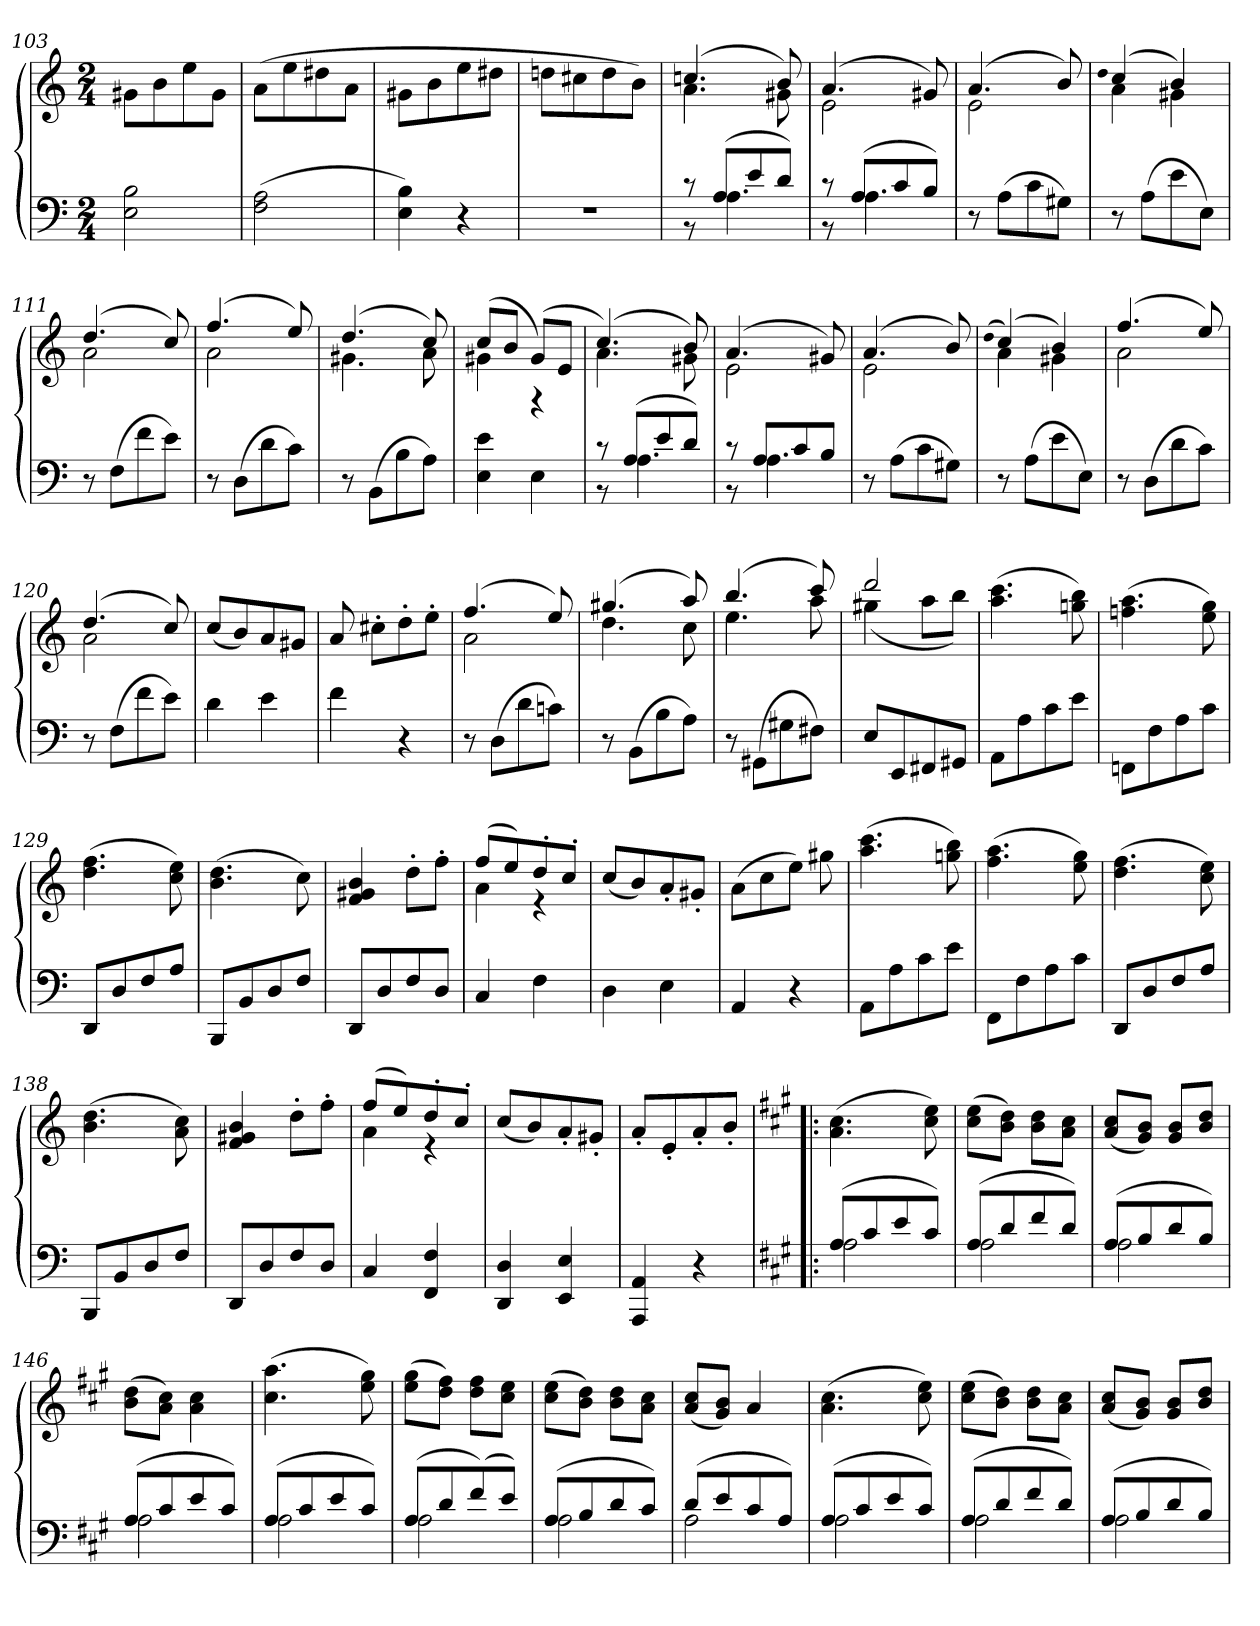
**kern	**kern
*part1	*part1
*staff2	*staff1
*clefF4	*clefG2
*k[]	*k[]
*a:	*a:
*M2/4	*M2/4
=103	=103
2E\ 2B\	8g#X\L
.	8b\
.	8ee\
.	8g#\J
=104	=104
(2F\ 2A\	(8a\L
.	8ee\
.	8dd#X\
.	8a\J
=105	=105
4E\ 4B\)	8g#X\L
.	8b\
4r	8ee\
.	8dd#X\J
=106	=106
2r	8ddn\L
.	8cc#X\
.	8dd\
.	8b\J)
=107	=107
*^	*^
8r	8r	(4.ccn/	4.a\
(8A/L	4.A\	.	.
8e/	.	.	.
8d/J)	.	8b/)	8g#X\
=108	=108	=108	=108
8r	8r	(4.a/	2e\
(8A/L	4.A\	.	.
8c/	.	.	.
8B/J)	.	8g#X/)	.
*v	*v	*	*
=109	=109	=109
8r	(4.a/	2e\
(8A\L	.	.
8c\	.	.
8G#X\J)	8b/)	.
=110	=110	=110
.	qdd	.
8r	(4cc/	4a\
(8A\L	.	.
8e\	4b/)	4g#X\
8E\J)	.	.
=111	=111	=111
8r	(4.dd/	2a\
(8F\L	.	.
8f\	.	.
8e\J)	8cc/)	.
=112	=112	=112
8r	(4.ff/	2a\
(8D\L	.	.
8d\	.	.
8c\J)	8ee/)	.
=113	=113	=113
8r	(4.dd/	4.g#X\
(8BB\L	.	.
8B\	.	.
8A\J)	8cc/)	8a\
=114	=114	=114
4E\ 4e\	(8cc/L	4g#X\
.	8b/J	.
4E\	(8g#/L)	4r
.	8e/J	.
=115	=115	=115
*^	*	*
8r	8r	(4.cc/)	4.a\
(8A/L	4.A\	.	.
8e/	.	.	.
8d/J)	.	8b/)	8g#X\
=116	=116	=116	=116
8r	8r	(4.a/	2e\
8A/L	4.A\	.	.
8c/	.	.	.
8B/J	.	8g#X/)	.
*v	*v	*	*
=117	=117	=117
8r	(4.a/	2e\
(8A\L	.	.
8c\	.	.
8G#X\J)	8b/)	.
=118	=118	=118
.	(qdd	.
8r	(4cc/)	4a\
(8A\L	.	.
8e\	4b/)	4g#X\
8E\J)	.	.
=119	=119	=119
8r	(4.ff/	2a\
(8D\L	.	.
8d\	.	.
8c\J)	8ee/)	.
=120	=120	=120
8r	(4.dd/	2a\
(8F\L	.	.
8f\	.	.
8e\J)	8cc/)	.
*	*v	*v
=121	=121
4d\	(8cc/L
.	8b/)
4e\	8a/
.	8g#X/J
=122	=122
4f\	8a/
.	8cc#X'\L
4r	8dd'\
.	8ee'\J
=123	=123
*	*^
8r	(4.ff/	2a\
(8D\L	.	.
8d\	.	.
8cn\J)	8ee/)	.
=124	=124	=124
8r	(4.gg#X/	4.dd\
(8BB\L	.	.
8B\	.	.
8A\J)	8aa/)	8cc\
=125	=125	=125
8r	(4.bb/	4.ee\
(8GG#X\L	.	.
8G#X\	.	.
8F#X\J)	8ccc/)	8aa\
=126	=126	=126
8E/L	2ddd/	(4gg#X\
8EE/	.	.
8FF#X/	.	8aa\L
8GG#X/J	.	8bb\J)
*	*v	*v
=127	=127
8AA\L	(4.aa\ 4.ccc\
8A\	.
8c\	.
8e\J	8ggn\ 8bb\)
=128	=128
8FFn\L	(4.ffn\ 4.aa\
8F\	.
8A\	.
8c\J	8ee\ 8gg\)
=129	=129
8DD/L	(4.dd\ 4.ff\
8D/	.
8F/	.
8A/J	8cc\ 8ee\)
=130	=130
8BBB/L	(4.b\ 4.dd\
8BB/	.
8D/	.
8F/J	8cc\)
=131	=131
8DD/L	4f/ 4g#X/ 4b/
8D/	.
8F/	8dd'\L
8D/J	8ff'\J
=132	=132
*	*^
4C/	(8ff/L	4a\
.	8ee/)	.
4F\	8dd'/	4r
.	8cc'/J	.
*	*v	*v
=133	=133
4D\	(8cc/L
.	8b/)
4E\	8a'/
.	8g#X'/J
=134	=134
4AA/	(8a\L
.	8cc\
4r	8ee\J)
.	8gg#X\
=135	=135
8AA\L	(4.aa\ 4.ccc\
8A\	.
8c\	.
8e\J	8ggn\ 8bb\)
=136	=136
8FF\L	(4.ff\ 4.aa\
8F\	.
8A\	.
8c\J	8ee\ 8gg\)
=137	=137
8DD/L	(4.dd\ 4.ff\
8D/	.
8F/	.
8A/J	8cc\ 8ee\)
=138	=138
8BBB/L	(4.b\ 4.dd\
8BB/	.
8D/	.
8F/J	8a\ 8cc\)
=139	=139
8DD/L	4f/ 4g#X/ 4b/
8D/	.
8F/	8dd'\L
8D/J	8ff'\J
=140	=140
*	*^
4C/	(8ff/L	4a\
.	8ee/)	.
4FF/ 4F/	8dd'/	4r
.	8cc'/J	.
*	*v	*v
=141	=141
4DD/ 4D/	(8cc/L
.	8b/)
4EE/ 4E/	8a'/
.	8g#X'/J
=142	=142
4AAA/ 4AA/	8a'/L
.	8e'/
4r	8a'/
.	8b'/J
=143!|:	=143!|:
*k[f#c#g#]	*k[f#c#g#]
*^	*
(8A/L	2A\	(4.a\ 4.cc#\
8c#/	.	.
8e/	.	.
8c#/J)	.	8cc#\ 8ee\)
=144	=144	=144
(8A/L	2A\	(8cc#\ 8ee\L
8d/	.	8b\ 8dd\J)
8f#/	.	8b\ 8dd\L
8d/J)	.	8a\ 8cc#\J
=145	=145	=145
(8A/L	2A\	(8a/ 8cc#/L
8B/	.	8g#/ 8b/J)
8d/	.	8g#/ 8b/L
8B/J)	.	8b/ 8dd/J
=146	=146	=146
(8A/L	2A\	(8b\ 8dd\L
8c#/	.	8a\ 8cc#\J)
8e/	.	4a\ 4cc#\
8c#/J)	.	.
=147	=147	=147
(8A/L	2A\	(4.cc#\ 4.aa\
8c#/	.	.
8e/	.	.
8c#/J)	.	8ee\ 8gg#\)
=148	=148	=148
(8A/L	2A\	(8ee\ 8gg#\L
8d/	.	8dd\ 8ff#\J)
(8f#/)	.	8dd\ 8ff#\L
8e/J)	.	8cc#\ 8ee\J
=149	=149	=149
(8A/L	2A\	(8cc#\ 8ee\L
8B/	.	8b\ 8dd\J)
8d/	.	8b\ 8dd\L
8c#/J)	.	8a\ 8cc#\J
=150	=150	=150
(8d/L	2A\	(8a/ 8cc#/L
8e/	.	8g#/ 8b/J)
8c#/	.	4a/
8A/J)	.	.
=151	=151	=151
(8A/L	2A\	(4.a\ 4.cc#\
8c#/	.	.
8e/	.	.
8c#/J)	.	8cc#\ 8ee\)
=152	=152	=152
(8A/L	2A\	(8cc#\ 8ee\L
8d/	.	8b\ 8dd\J)
8f#/	.	8b\ 8dd\L
8d/J)	.	8a\ 8cc#\J
=153	=153	=153
(8A/L	2A\	(8a/ 8cc#/L
8B/	.	8g#/ 8b/J)
8d/	.	8g#/ 8b/L
8B/J)	.	8b/ 8dd/J
*v	*v	*
=	=
*-	*-
